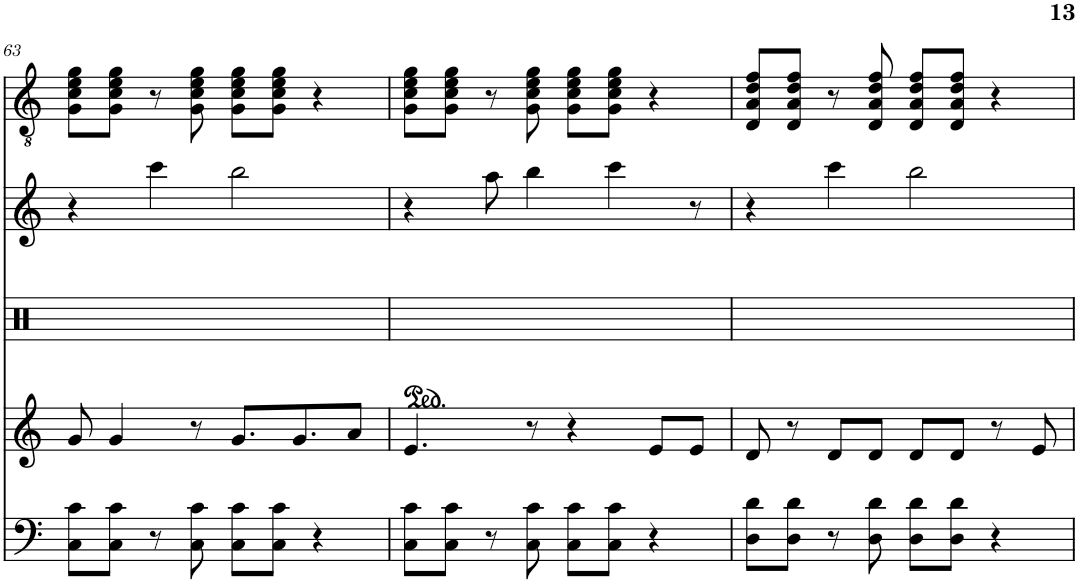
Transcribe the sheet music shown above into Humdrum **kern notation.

**kern	**kern	**kern	**kern	**kern
*part5	*part4	*part3	*part2	*part1
*staff5	*staff4	*staff3	*staff2	*staff1
*I"Voice	*I"Voice	*I"Voice	*I"Voice	*I"Voice
*I'V	*I'V	*I'V	*I'V	*I'V
!!LO:PB:g=z
*clefF4	*clefG2	*clefX	*clefG2	*clefGv2
*k[]	*k[]	*k[]	*k[]	*k[]
*M4/4	*M4/4	*M4/4	*M4/4	*M4/4
=63	=63	=63	=63	=63
8C\ 8c\L	8g/	1ryy	4r	8G\ 8c\ 8e\ 8g\L
8C\ 8c\J	4g/	.	.	8G\ 8c\ 8e\ 8g\J
8r	.	.	4ccc\	8r
8C\ 8c\	8r	.	.	8G\ 8c\ 8e\ 8g\
8C\ 8c\L	8.g/L	.	2bb\	8G\ 8c\ 8e\ 8g\L
8C\ 8c\J	.	.	.	8G\ 8c\ 8e\ 8g\J
.	8.g/	.	.	.
4r	.	.	.	4r
.	8a/J	.	.	.
=64	=64	=64	=64	=64
8C\ 8c\L	4.e/	1ryy	4r	8G\ 8c\ 8e\ 8g\L
8C\ 8c\J	.	.	.	8G\ 8c\ 8e\ 8g\J
8r	.	.	8aa\	8r
8C\ 8c\	8r	.	4bb\	8G\ 8c\ 8e\ 8g\
8C\ 8c\L	4r	.	.	8G\ 8c\ 8e\ 8g\L
8C\ 8c\J	.	.	4ccc\	8G\ 8c\ 8e\ 8g\J
4r	8e/L	.	.	4r
.	8e/J	.	8r	.
=65	=65	=65	=65	=65
8D\ 8d\L	8d/	1ryy	4r	8D/ 8A/ 8d/ 8f/L
8D\ 8d\J	8r	.	.	8D/ 8A/ 8d/ 8f/J
8r	8d/L	.	4ccc\	8r
8D\ 8d\	8d/J	.	.	8D/ 8A/ 8d/ 8f/
8D\ 8d\L	8d/L	.	2bb\	8D/ 8A/ 8d/ 8f/L
8D\ 8d\J	8d/J	.	.	8D/ 8A/ 8d/ 8f/J
4r	8r	.	.	4r
.	8e/	.	.	.
=	=	=	=	=
*-	*-	*-	*-	*-
